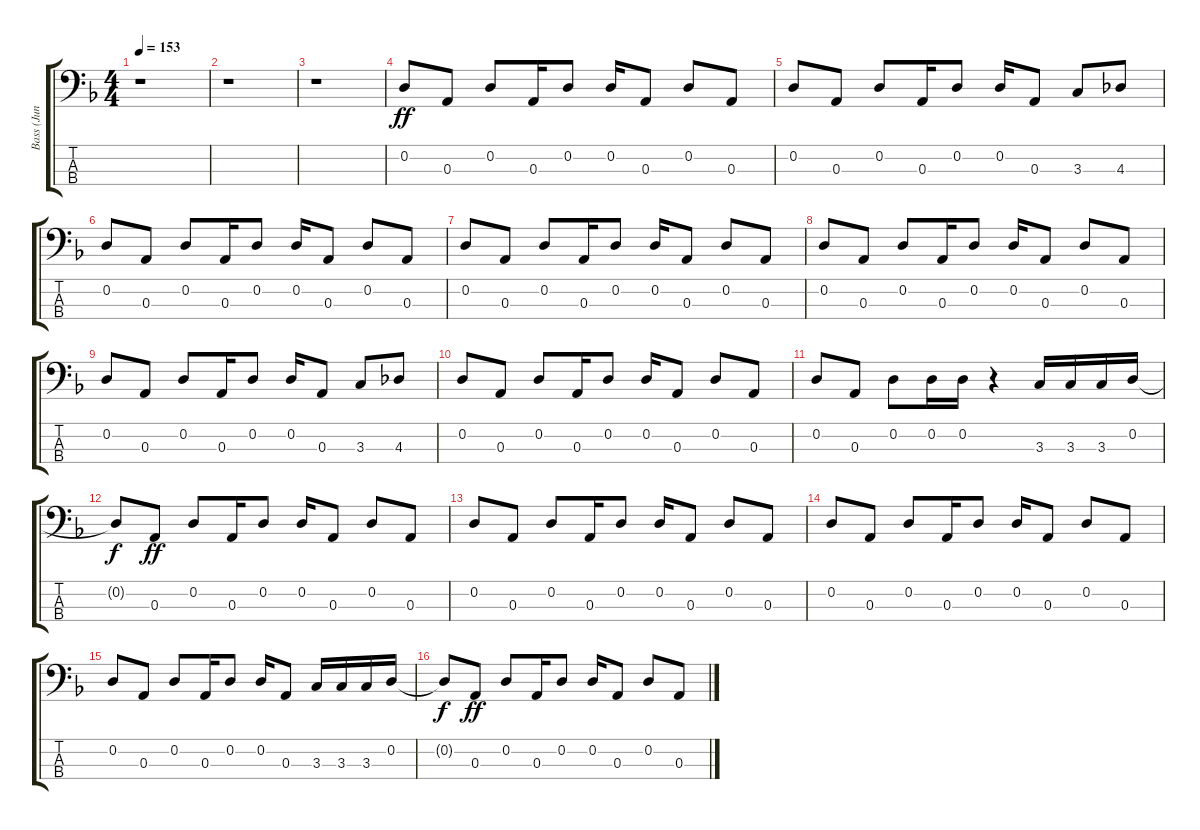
\track ("Bass (Jun Onose)" "Bass (Jun ") {instrument electricbasspick}
\staff {score tabs}
\tuning (G2 D2 A1 E1) {hide}
\ts (4 4)
\tempo 153
\clef f4
\ks f
r.1{dy ff} |
r.1 |
r.1 |
0.2.8 0.3.8 0.2.8 0.3.16 0.2.8 0.2.16 0.3.8 0.2.8 0.3.8 |
0.2.8 0.3.8 0.2.8 0.3.16 0.2.8 0.2.16 0.3.8 3.3.8 4.3.8 |
0.2.8 0.3.8 0.2.8 0.3.16 0.2.8 0.2.16 0.3.8 0.2.8 0.3.8 |
0.2.8 0.3.8 0.2.8 0.3.16 0.2.8 0.2.16 0.3.8 0.2.8 0.3.8 |
0.2.8 0.3.8 0.2.8 0.3.16 0.2.8 0.2.16 0.3.8 0.2.8 0.3.8 |
0.2.8 0.3.8 0.2.8 0.3.16 0.2.8 0.2.16 0.3.8 3.3.8 4.3.8 |
0.2.8 0.3.8 0.2.8 0.3.16 0.2.8 0.2.16 0.3.8 0.2.8 0.3.8 |
0.2.8 0.3.8 0.2.8 0.2.16 0.2.16 r.4 3.3.16 3.3.16 3.3.16 0.2.16 |
0.2{t}.8{dy f} 0.3.8{dy ff} 0.2.8 0.3.16 0.2.8 0.2.16 0.3.8 0.2.8 0.3.8 |
0.2.8 0.3.8 0.2.8 0.3.16 0.2.8 0.2.16 0.3.8 0.2.8 0.3.8 |
0.2.8 0.3.8 0.2.8 0.3.16 0.2.8 0.2.16 0.3.8 0.2.8 0.3.8 |
0.2.8 0.3.8 0.2.8 0.3.16 0.2.8 0.2.16 0.3.8 3.3.16 3.3.16 3.3.16 0.2.16 |
0.2{t}.8{dy f} 0.3.8{dy ff} 0.2.8 0.3.16 0.2.8 0.2.16 0.3.8 0.2.8 0.3.8
